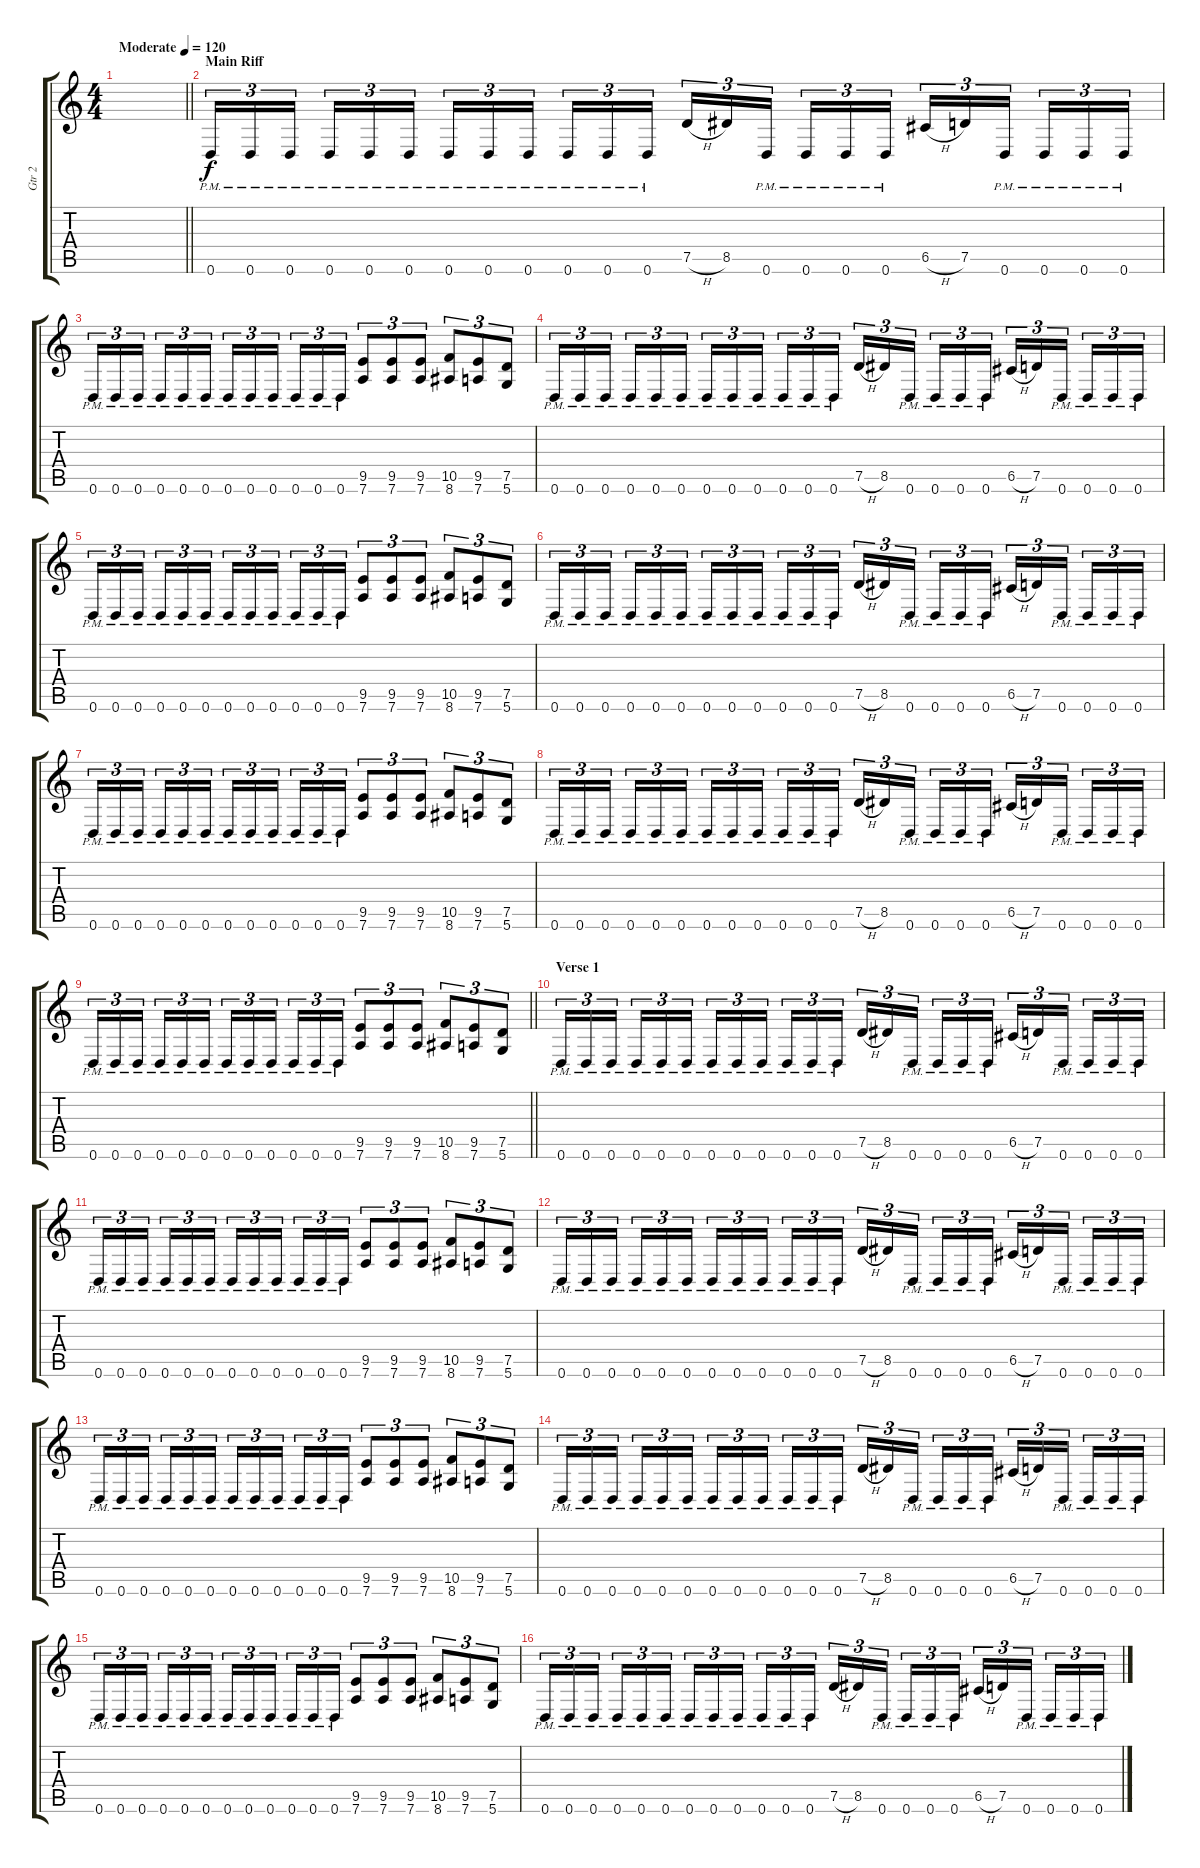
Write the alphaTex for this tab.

\track ("Gtr 2" "Gtr 2") {instrument distortionguitar}
\staff {score tabs}
\tuning (D4 A3 F3 C3 G2 D2) {hide}
\ts (4 4)
\tempo (120 "Moderate")
\clef g2
\barLineRight lightlight
\ks c
|
\section ("" "Main Riff")
0.6{pm}.16{tu (3 2)} 0.6{pm}.16{tu (3 2)} 0.6{pm}.16{tu (3 2) beam splitsecondary} 0.6{pm}.16{tu (3 2)} 0.6{pm}.16{tu (3 2)} 0.6{pm}.16{tu (3 2)} 0.6{pm}.16{tu (3 2)} 0.6{pm}.16{tu (3 2)} 0.6{pm}.16{tu (3 2) beam splitsecondary} 0.6{pm}.16{tu (3 2)} 0.6{pm}.16{tu (3 2)} 0.6{pm}.16{tu (3 2)} 7.5{h}.16{tu (3 2)} 8.5.16{tu (3 2)} 0.6{pm}.16{tu (3 2) beam splitsecondary} 0.6{pm}.16{tu (3 2)} 0.6{pm}.16{tu (3 2)} 0.6{pm}.16{tu (3 2)} 6.5{h}.16{tu (3 2)} 7.5.16{tu (3 2)} 0.6{pm}.16{tu (3 2) beam splitsecondary} 0.6{pm}.16{tu (3 2)} 0.6{pm}.16{tu (3 2)} 0.6{pm}.16{tu (3 2)} |
0.6{pm}.16{tu (3 2)} 0.6{pm}.16{tu (3 2)} 0.6{pm}.16{tu (3 2) beam splitsecondary} 0.6{pm}.16{tu (3 2)} 0.6{pm}.16{tu (3 2)} 0.6{pm}.16{tu (3 2)} 0.6{pm}.16{tu (3 2)} 0.6{pm}.16{tu (3 2)} 0.6{pm}.16{tu (3 2) beam splitsecondary} 0.6{pm}.16{tu (3 2)} 0.6{pm}.16{tu (3 2)} 0.6{pm}.16{tu (3 2)} (9.5 7.6).8{tu (3 2)} (9.5 7.6).8{tu (3 2)} (9.5 7.6).8{tu (3 2)} (10.5 8.6).8{tu (3 2)} (9.5 7.6).8{tu (3 2)} (7.5 5.6).8{tu (3 2)} |
0.6{pm}.16{tu (3 2)} 0.6{pm}.16{tu (3 2)} 0.6{pm}.16{tu (3 2) beam splitsecondary} 0.6{pm}.16{tu (3 2)} 0.6{pm}.16{tu (3 2)} 0.6{pm}.16{tu (3 2)} 0.6{pm}.16{tu (3 2)} 0.6{pm}.16{tu (3 2)} 0.6{pm}.16{tu (3 2) beam splitsecondary} 0.6{pm}.16{tu (3 2)} 0.6{pm}.16{tu (3 2)} 0.6{pm}.16{tu (3 2)} 7.5{h}.16{tu (3 2)} 8.5.16{tu (3 2)} 0.6{pm}.16{tu (3 2) beam splitsecondary} 0.6{pm}.16{tu (3 2)} 0.6{pm}.16{tu (3 2)} 0.6{pm}.16{tu (3 2)} 6.5{h}.16{tu (3 2)} 7.5.16{tu (3 2)} 0.6{pm}.16{tu (3 2) beam splitsecondary} 0.6{pm}.16{tu (3 2)} 0.6{pm}.16{tu (3 2)} 0.6{pm}.16{tu (3 2)} |
0.6{pm}.16{tu (3 2)} 0.6{pm}.16{tu (3 2)} 0.6{pm}.16{tu (3 2) beam splitsecondary} 0.6{pm}.16{tu (3 2)} 0.6{pm}.16{tu (3 2)} 0.6{pm}.16{tu (3 2)} 0.6{pm}.16{tu (3 2)} 0.6{pm}.16{tu (3 2)} 0.6{pm}.16{tu (3 2) beam splitsecondary} 0.6{pm}.16{tu (3 2)} 0.6{pm}.16{tu (3 2)} 0.6{pm}.16{tu (3 2)} (9.5 7.6).8{tu (3 2)} (9.5 7.6).8{tu (3 2)} (9.5 7.6).8{tu (3 2)} (10.5 8.6).8{tu (3 2)} (9.5 7.6).8{tu (3 2)} (7.5 5.6).8{tu (3 2)} |
0.6{pm}.16{tu (3 2)} 0.6{pm}.16{tu (3 2)} 0.6{pm}.16{tu (3 2) beam splitsecondary} 0.6{pm}.16{tu (3 2)} 0.6{pm}.16{tu (3 2)} 0.6{pm}.16{tu (3 2)} 0.6{pm}.16{tu (3 2)} 0.6{pm}.16{tu (3 2)} 0.6{pm}.16{tu (3 2) beam splitsecondary} 0.6{pm}.16{tu (3 2)} 0.6{pm}.16{tu (3 2)} 0.6{pm}.16{tu (3 2)} 7.5{h}.16{tu (3 2)} 8.5.16{tu (3 2)} 0.6{pm}.16{tu (3 2) beam splitsecondary} 0.6{pm}.16{tu (3 2)} 0.6{pm}.16{tu (3 2)} 0.6{pm}.16{tu (3 2)} 6.5{h}.16{tu (3 2)} 7.5.16{tu (3 2)} 0.6{pm}.16{tu (3 2) beam splitsecondary} 0.6{pm}.16{tu (3 2)} 0.6{pm}.16{tu (3 2)} 0.6{pm}.16{tu (3 2)} |
0.6{pm}.16{tu (3 2)} 0.6{pm}.16{tu (3 2)} 0.6{pm}.16{tu (3 2) beam splitsecondary} 0.6{pm}.16{tu (3 2)} 0.6{pm}.16{tu (3 2)} 0.6{pm}.16{tu (3 2)} 0.6{pm}.16{tu (3 2)} 0.6{pm}.16{tu (3 2)} 0.6{pm}.16{tu (3 2) beam splitsecondary} 0.6{pm}.16{tu (3 2)} 0.6{pm}.16{tu (3 2)} 0.6{pm}.16{tu (3 2)} (9.5 7.6).8{tu (3 2)} (9.5 7.6).8{tu (3 2)} (9.5 7.6).8{tu (3 2)} (10.5 8.6).8{tu (3 2)} (9.5 7.6).8{tu (3 2)} (7.5 5.6).8{tu (3 2)} |
0.6{pm}.16{tu (3 2)} 0.6{pm}.16{tu (3 2)} 0.6{pm}.16{tu (3 2) beam splitsecondary} 0.6{pm}.16{tu (3 2)} 0.6{pm}.16{tu (3 2)} 0.6{pm}.16{tu (3 2)} 0.6{pm}.16{tu (3 2)} 0.6{pm}.16{tu (3 2)} 0.6{pm}.16{tu (3 2) beam splitsecondary} 0.6{pm}.16{tu (3 2)} 0.6{pm}.16{tu (3 2)} 0.6{pm}.16{tu (3 2)} 7.5{h}.16{tu (3 2)} 8.5.16{tu (3 2)} 0.6{pm}.16{tu (3 2) beam splitsecondary} 0.6{pm}.16{tu (3 2)} 0.6{pm}.16{tu (3 2)} 0.6{pm}.16{tu (3 2)} 6.5{h}.16{tu (3 2)} 7.5.16{tu (3 2)} 0.6{pm}.16{tu (3 2) beam splitsecondary} 0.6{pm}.16{tu (3 2)} 0.6{pm}.16{tu (3 2)} 0.6{pm}.16{tu (3 2)} |
\barLineRight lightlight
0.6{pm}.16{tu (3 2)} 0.6{pm}.16{tu (3 2)} 0.6{pm}.16{tu (3 2) beam splitsecondary} 0.6{pm}.16{tu (3 2)} 0.6{pm}.16{tu (3 2)} 0.6{pm}.16{tu (3 2)} 0.6{pm}.16{tu (3 2)} 0.6{pm}.16{tu (3 2)} 0.6{pm}.16{tu (3 2) beam splitsecondary} 0.6{pm}.16{tu (3 2)} 0.6{pm}.16{tu (3 2)} 0.6{pm}.16{tu (3 2)} (9.5 7.6).8{tu (3 2)} (9.5 7.6).8{tu (3 2)} (9.5 7.6).8{tu (3 2)} (10.5 8.6).8{tu (3 2)} (9.5 7.6).8{tu (3 2)} (7.5 5.6).8{tu (3 2)} |
\section ("" "Verse 1")
0.6{pm}.16{tu (3 2)} 0.6{pm}.16{tu (3 2)} 0.6{pm}.16{tu (3 2) beam splitsecondary} 0.6{pm}.16{tu (3 2)} 0.6{pm}.16{tu (3 2)} 0.6{pm}.16{tu (3 2)} 0.6{pm}.16{tu (3 2)} 0.6{pm}.16{tu (3 2)} 0.6{pm}.16{tu (3 2) beam splitsecondary} 0.6{pm}.16{tu (3 2)} 0.6{pm}.16{tu (3 2)} 0.6{pm}.16{tu (3 2)} 7.5{h}.16{tu (3 2)} 8.5.16{tu (3 2)} 0.6{pm}.16{tu (3 2) beam splitsecondary} 0.6{pm}.16{tu (3 2)} 0.6{pm}.16{tu (3 2)} 0.6{pm}.16{tu (3 2)} 6.5{h}.16{tu (3 2)} 7.5.16{tu (3 2)} 0.6{pm}.16{tu (3 2) beam splitsecondary} 0.6{pm}.16{tu (3 2)} 0.6{pm}.16{tu (3 2)} 0.6{pm}.16{tu (3 2)} |
0.6{pm}.16{tu (3 2)} 0.6{pm}.16{tu (3 2)} 0.6{pm}.16{tu (3 2) beam splitsecondary} 0.6{pm}.16{tu (3 2)} 0.6{pm}.16{tu (3 2)} 0.6{pm}.16{tu (3 2)} 0.6{pm}.16{tu (3 2)} 0.6{pm}.16{tu (3 2)} 0.6{pm}.16{tu (3 2) beam splitsecondary} 0.6{pm}.16{tu (3 2)} 0.6{pm}.16{tu (3 2)} 0.6{pm}.16{tu (3 2)} (9.5 7.6).8{tu (3 2)} (9.5 7.6).8{tu (3 2)} (9.5 7.6).8{tu (3 2)} (10.5 8.6).8{tu (3 2)} (9.5 7.6).8{tu (3 2)} (7.5 5.6).8{tu (3 2)} |
0.6{pm}.16{tu (3 2)} 0.6{pm}.16{tu (3 2)} 0.6{pm}.16{tu (3 2) beam splitsecondary} 0.6{pm}.16{tu (3 2)} 0.6{pm}.16{tu (3 2)} 0.6{pm}.16{tu (3 2)} 0.6{pm}.16{tu (3 2)} 0.6{pm}.16{tu (3 2)} 0.6{pm}.16{tu (3 2) beam splitsecondary} 0.6{pm}.16{tu (3 2)} 0.6{pm}.16{tu (3 2)} 0.6{pm}.16{tu (3 2)} 7.5{h}.16{tu (3 2)} 8.5.16{tu (3 2)} 0.6{pm}.16{tu (3 2) beam splitsecondary} 0.6{pm}.16{tu (3 2)} 0.6{pm}.16{tu (3 2)} 0.6{pm}.16{tu (3 2)} 6.5{h}.16{tu (3 2)} 7.5.16{tu (3 2)} 0.6{pm}.16{tu (3 2) beam splitsecondary} 0.6{pm}.16{tu (3 2)} 0.6{pm}.16{tu (3 2)} 0.6{pm}.16{tu (3 2)} |
0.6{pm}.16{tu (3 2)} 0.6{pm}.16{tu (3 2)} 0.6{pm}.16{tu (3 2) beam splitsecondary} 0.6{pm}.16{tu (3 2)} 0.6{pm}.16{tu (3 2)} 0.6{pm}.16{tu (3 2)} 0.6{pm}.16{tu (3 2)} 0.6{pm}.16{tu (3 2)} 0.6{pm}.16{tu (3 2) beam splitsecondary} 0.6{pm}.16{tu (3 2)} 0.6{pm}.16{tu (3 2)} 0.6{pm}.16{tu (3 2)} (9.5 7.6).8{tu (3 2)} (9.5 7.6).8{tu (3 2)} (9.5 7.6).8{tu (3 2)} (10.5 8.6).8{tu (3 2)} (9.5 7.6).8{tu (3 2)} (7.5 5.6).8{tu (3 2)} |
0.6{pm}.16{tu (3 2)} 0.6{pm}.16{tu (3 2)} 0.6{pm}.16{tu (3 2) beam splitsecondary} 0.6{pm}.16{tu (3 2)} 0.6{pm}.16{tu (3 2)} 0.6{pm}.16{tu (3 2)} 0.6{pm}.16{tu (3 2)} 0.6{pm}.16{tu (3 2)} 0.6{pm}.16{tu (3 2) beam splitsecondary} 0.6{pm}.16{tu (3 2)} 0.6{pm}.16{tu (3 2)} 0.6{pm}.16{tu (3 2)} 7.5{h}.16{tu (3 2)} 8.5.16{tu (3 2)} 0.6{pm}.16{tu (3 2) beam splitsecondary} 0.6{pm}.16{tu (3 2)} 0.6{pm}.16{tu (3 2)} 0.6{pm}.16{tu (3 2)} 6.5{h}.16{tu (3 2)} 7.5.16{tu (3 2)} 0.6{pm}.16{tu (3 2) beam splitsecondary} 0.6{pm}.16{tu (3 2)} 0.6{pm}.16{tu (3 2)} 0.6{pm}.16{tu (3 2)} |
0.6{pm}.16{tu (3 2)} 0.6{pm}.16{tu (3 2)} 0.6{pm}.16{tu (3 2) beam splitsecondary} 0.6{pm}.16{tu (3 2)} 0.6{pm}.16{tu (3 2)} 0.6{pm}.16{tu (3 2)} 0.6{pm}.16{tu (3 2)} 0.6{pm}.16{tu (3 2)} 0.6{pm}.16{tu (3 2) beam splitsecondary} 0.6{pm}.16{tu (3 2)} 0.6{pm}.16{tu (3 2)} 0.6{pm}.16{tu (3 2)} (9.5 7.6).8{tu (3 2)} (9.5 7.6).8{tu (3 2)} (9.5 7.6).8{tu (3 2)} (10.5 8.6).8{tu (3 2)} (9.5 7.6).8{tu (3 2)} (7.5 5.6).8{tu (3 2)} |
0.6{pm}.16{tu (3 2)} 0.6{pm}.16{tu (3 2)} 0.6{pm}.16{tu (3 2) beam splitsecondary} 0.6{pm}.16{tu (3 2)} 0.6{pm}.16{tu (3 2)} 0.6{pm}.16{tu (3 2)} 0.6{pm}.16{tu (3 2)} 0.6{pm}.16{tu (3 2)} 0.6{pm}.16{tu (3 2) beam splitsecondary} 0.6{pm}.16{tu (3 2)} 0.6{pm}.16{tu (3 2)} 0.6{pm}.16{tu (3 2)} 7.5{h}.16{tu (3 2)} 8.5.16{tu (3 2)} 0.6{pm}.16{tu (3 2) beam splitsecondary} 0.6{pm}.16{tu (3 2)} 0.6{pm}.16{tu (3 2)} 0.6{pm}.16{tu (3 2)} 6.5{h}.16{tu (3 2)} 7.5.16{tu (3 2)} 0.6{pm}.16{tu (3 2) beam splitsecondary} 0.6{pm}.16{tu (3 2)} 0.6{pm}.16{tu (3 2)} 0.6{pm}.16{tu (3 2)}
